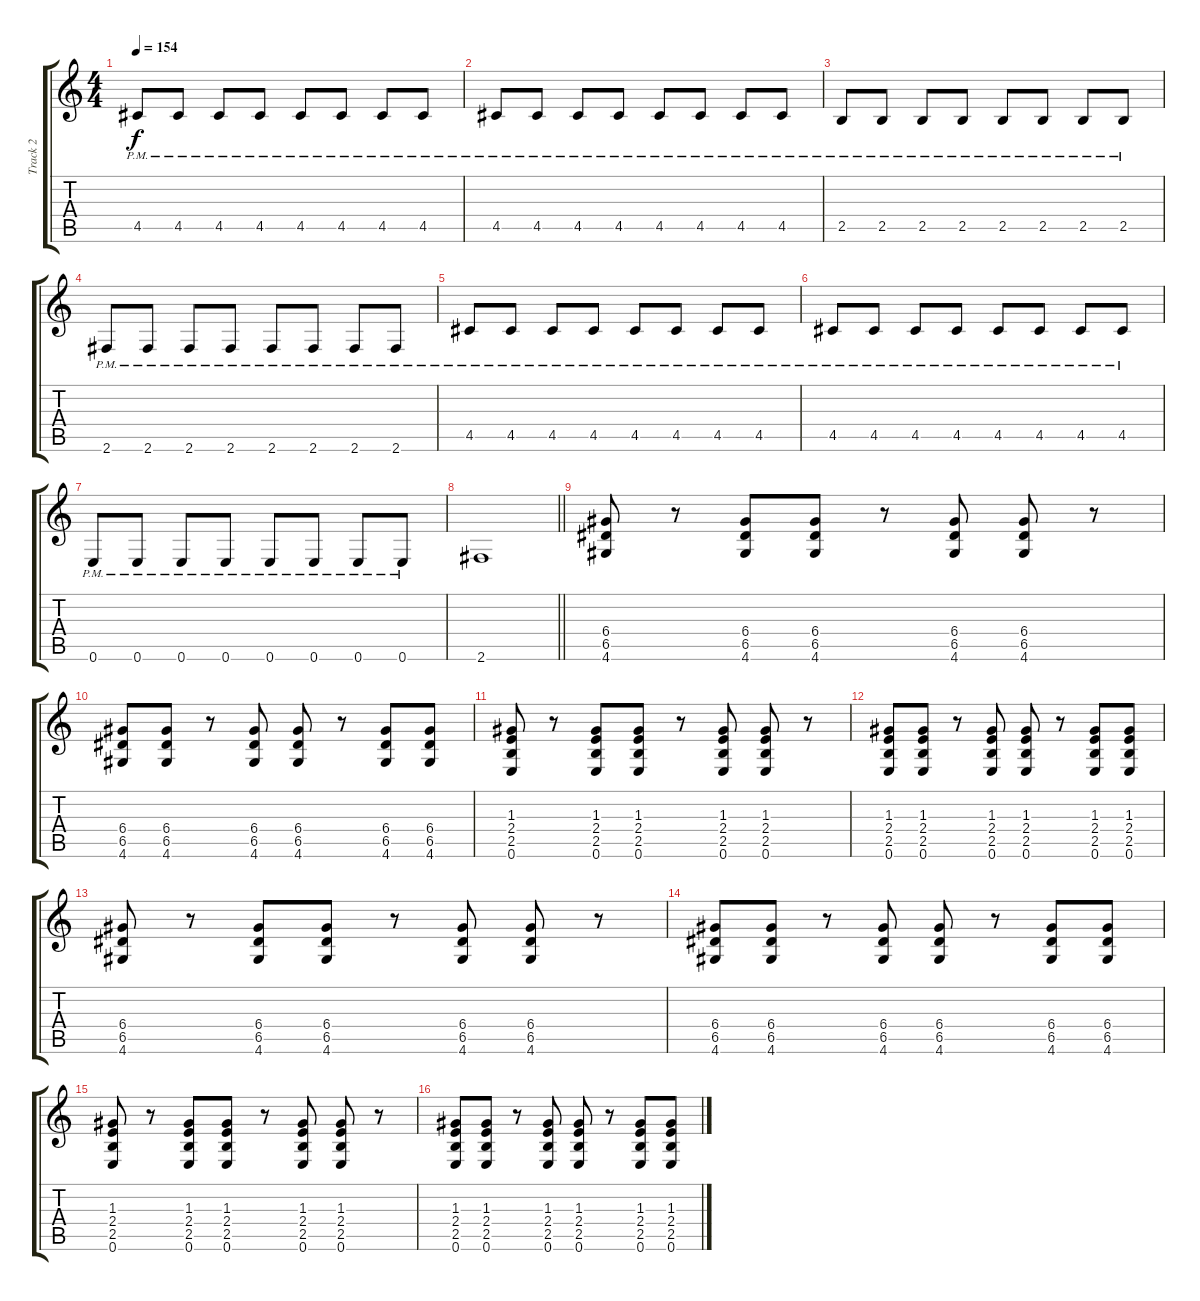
\track ("Track 2" "Track 2") {instrument overdrivenguitar}
\staff {score tabs}
\tuning (E4 B3 G3 D3 A2 E2) {hide}
\ts (4 4)
\tempo 154
\clef g2
\ks c
4.5{pm}.8{dy f} 4.5{pm}.8 4.5{pm}.8 4.5{pm}.8 4.5{pm}.8 4.5{pm}.8 4.5{pm}.8 4.5{pm}.8 |
4.5{pm}.8 4.5{pm}.8 4.5{pm}.8 4.5{pm}.8 4.5{pm}.8 4.5{pm}.8 4.5{pm}.8 4.5{pm}.8 |
2.5{pm}.8 2.5{pm}.8 2.5{pm}.8 2.5{pm}.8 2.5{pm}.8 2.5{pm}.8 2.5{pm}.8 2.5{pm}.8 |
2.6{pm}.8 2.6{pm}.8 2.6{pm}.8 2.6{pm}.8 2.6{pm}.8 2.6{pm}.8 2.6{pm}.8 2.6{pm}.8 |
4.5{pm}.8 4.5{pm}.8 4.5{pm}.8 4.5{pm}.8 4.5{pm}.8 4.5{pm}.8 4.5{pm}.8 4.5{pm}.8 |
4.5{pm}.8 4.5{pm}.8 4.5{pm}.8 4.5{pm}.8 4.5{pm}.8 4.5{pm}.8 4.5{pm}.8 4.5{pm}.8 |
0.6{pm}.8 0.6{pm}.8 0.6{pm}.8 0.6{pm}.8 0.6{pm}.8 0.6{pm}.8 0.6{pm}.8 0.6{pm}.8 |
\barLineRight lightlight
2.6.1 |
(6.4 6.5 4.6).8 r.8 (6.4 6.5 4.6).8 (6.4 6.5 4.6).8 r.8 (6.4 6.5 4.6).8 (6.4 6.5 4.6).8 r.8 |
(6.4 6.5 4.6).8 (6.4 6.5 4.6).8 r.8 (6.4 6.5 4.6).8 (6.4 6.5 4.6).8 r.8 (6.4 6.5 4.6).8 (6.4 6.5 4.6).8 |
(1.3 2.4 2.5 0.6).8 r.8 (1.3 2.4 2.5 0.6).8 (1.3 2.4 2.5 0.6).8 r.8 (1.3 2.4 2.5 0.6).8 (1.3 2.4 2.5 0.6).8 r.8 |
(1.3 2.4 2.5 0.6).8 (1.3 2.4 2.5 0.6).8 r.8 (1.3 2.4 2.5 0.6).8 (1.3 2.4 2.5 0.6).8 r.8 (1.3 2.4 2.5 0.6).8 (1.3 2.4 2.5 0.6).8 |
(6.4 6.5 4.6).8 r.8 (6.4 6.5 4.6).8 (6.4 6.5 4.6).8 r.8 (6.4 6.5 4.6).8 (6.4 6.5 4.6).8 r.8 |
(6.4 6.5 4.6).8 (6.4 6.5 4.6).8 r.8 (6.4 6.5 4.6).8 (6.4 6.5 4.6).8 r.8 (6.4 6.5 4.6).8 (6.4 6.5 4.6).8 |
(1.3 2.4 2.5 0.6).8 r.8 (1.3 2.4 2.5 0.6).8 (1.3 2.4 2.5 0.6).8 r.8 (1.3 2.4 2.5 0.6).8 (1.3 2.4 2.5 0.6).8 r.8 |
(1.3 2.4 2.5 0.6).8 (1.3 2.4 2.5 0.6).8 r.8 (1.3 2.4 2.5 0.6).8 (1.3 2.4 2.5 0.6).8 r.8 (1.3 2.4 2.5 0.6).8 (1.3 2.4 2.5 0.6).8
